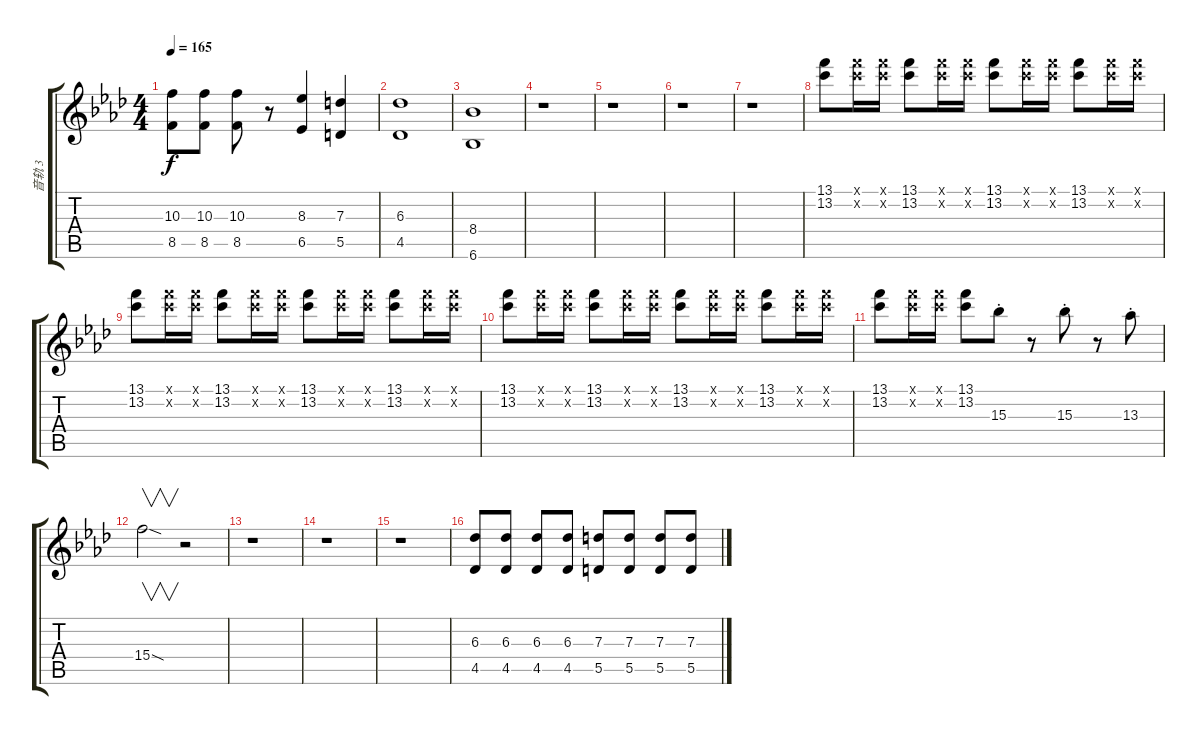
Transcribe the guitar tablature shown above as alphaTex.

\track ("音轨 3" "音轨 3") {instrument distortionguitar}
\staff {score tabs}
\tuning (E4 B3 G3 D3 A2 E2) {hide}
\ts (4 4)
\tempo 165
\clef g2
\ks ab
(10.3{t} 8.5{t}).8{dy f} (10.3 8.5).8 (10.3 8.5).8 r.8 (8.3 6.5).4 (7.3 5.5).4 |
(6.3 4.5).1 |
(8.4 6.6).1 |
r.1 |
r.1 |
r.1 |
r.1 |
(13.1 13.2).8 (13.1{x} 13.2{x}).16 (13.1{x} 13.2{x}).16 (13.1 13.2).8 (13.1{x} 13.2{x}).16 (13.1{x} 13.2{x}).16 (13.1 13.2).8 (13.1{x} 13.2{x}).16 (13.1{x} 13.2{x}).16 (13.1 13.2).8 (13.1{x} 13.2{x}).16 (13.1{x} 13.2{x}).16 |
(13.1 13.2).8 (13.1{x} 13.2{x}).16 (13.1{x} 13.2{x}).16 (13.1 13.2).8 (13.1{x} 13.2{x}).16 (13.1{x} 13.2{x}).16 (13.1 13.2).8 (13.1{x} 13.2{x}).16 (13.1{x} 13.2{x}).16 (13.1 13.2).8 (13.1{x} 13.2{x}).16 (13.1{x} 13.2{x}).16 |
(13.1 13.2).8 (13.1{x} 13.2{x}).16 (13.1{x} 13.2{x}).16 (13.1 13.2).8 (13.1{x} 13.2{x}).16 (13.1{x} 13.2{x}).16 (13.1 13.2).8 (13.1{x} 13.2{x}).16 (13.1{x} 13.2{x}).16 (13.1 13.2).8 (13.1{x} 13.2{x}).16 (13.1{x} 13.2{x}).16 |
(13.1 13.2).8 (13.1{x} 13.2{x}).16 (13.1{x} 13.2{x}).16 (13.1 13.2).8 15.3{st}.8 r.8 15.3{st}.8 r.8 13.3{st}.8 |
15.4{sod}.2{v} r.2 |
r.1 |
r.1 |
r.1 |
(6.3 4.5).8 (6.3 4.5).8 (6.3 4.5).8 (6.3 4.5).8 (7.3 5.5).8 (7.3 5.5).8 (7.3 5.5).8 (7.3 5.5).8
